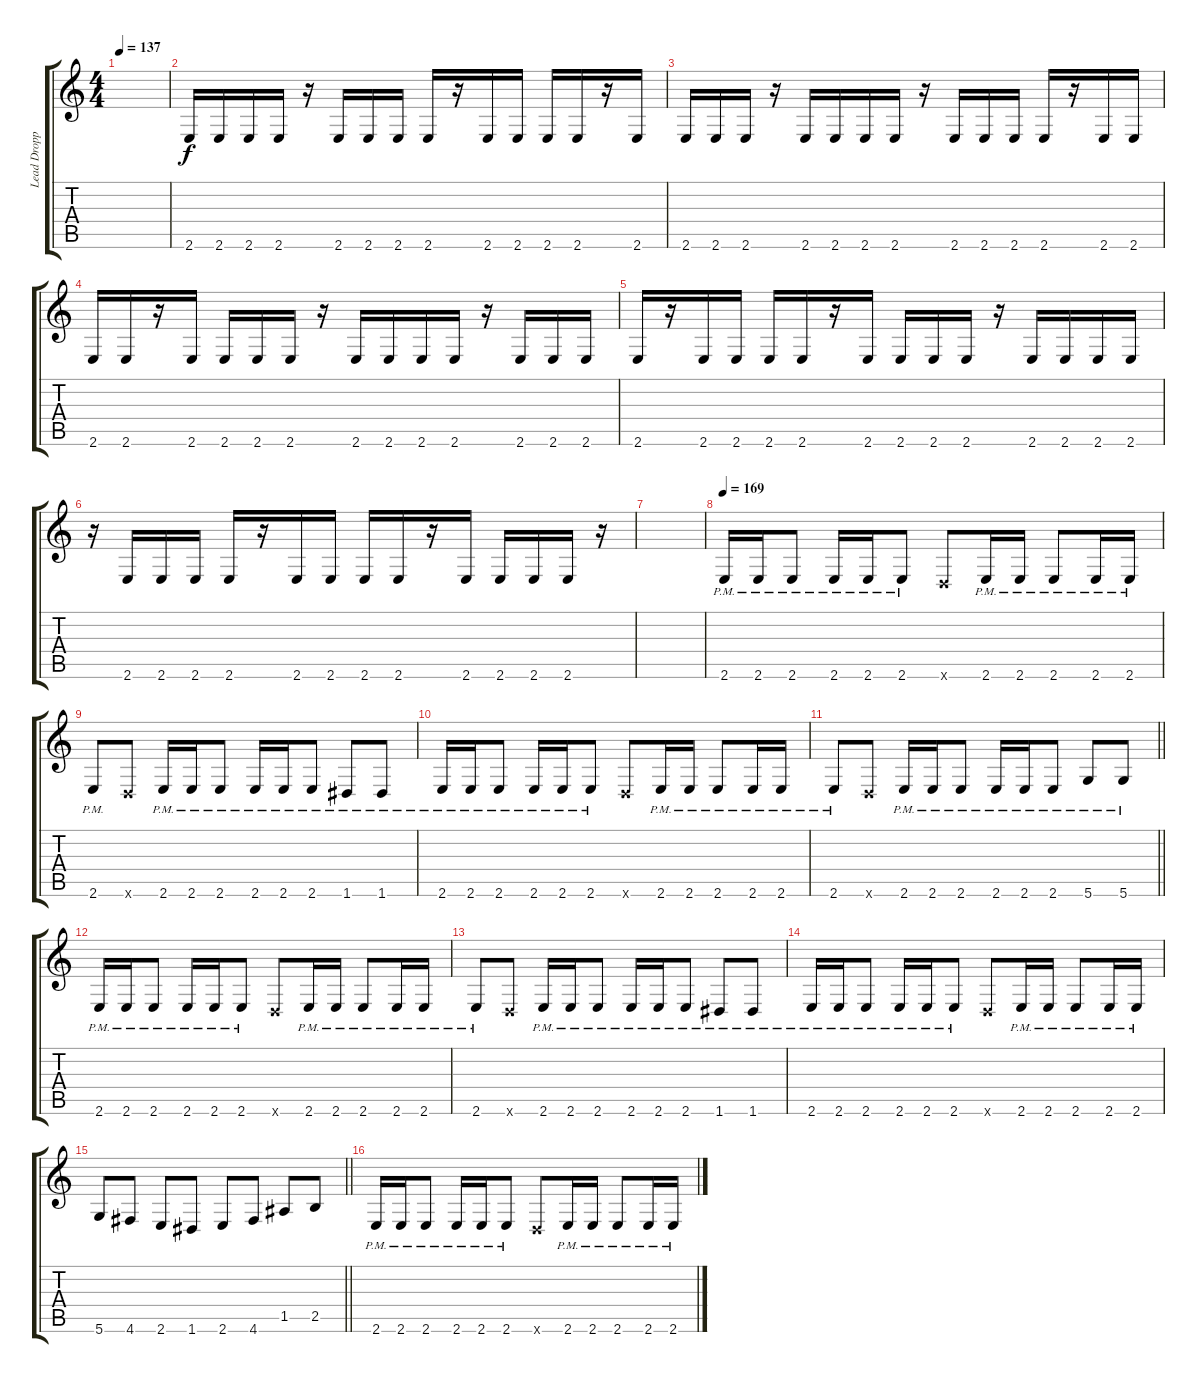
\track ("Lead Dropped D " "Lead Dropp") {instrument distortionguitar}
\staff {score tabs}
\tuning (E4 B3 G3 D3 A2 D2) {hide}
\ts (4 4)
\tempo 137
\clef g2
\ks c
|
2.6.16 2.6.16 2.6.16 2.6.16 r.16 2.6.16 2.6.16 2.6.16 2.6.16 r.16 2.6.16 2.6.16 2.6.16 2.6.16 r.16 2.6.16 |
2.6.16 2.6.16 2.6.16 r.16 2.6.16 2.6.16 2.6.16 2.6.16 r.16 2.6.16 2.6.16 2.6.16 2.6.16 r.16 2.6.16 2.6.16 |
2.6.16 2.6.16 r.16 2.6.16 2.6.16 2.6.16 2.6.16 r.16 2.6.16 2.6.16 2.6.16 2.6.16 r.16 2.6.16 2.6.16 2.6.16 |
2.6.16 r.16 2.6.16 2.6.16 2.6.16 2.6.16 r.16 2.6.16 2.6.16 2.6.16 2.6.16 r.16 2.6.16 2.6.16 2.6.16 2.6.16 |
r.16 2.6.16 2.6.16 2.6.16 2.6.16 r.16 2.6.16 2.6.16 2.6.16 2.6.16 r.16 2.6.16 2.6.16 2.6.16 2.6.16 r.16 |
|
\tempo 169
2.6{pm}.16 2.6{pm}.16 2.6{pm}.8 2.6{pm}.16 2.6{pm}.16 2.6{pm}.8 0.6{x}.8 2.6{pm}.16 2.6{pm}.16 2.6{pm}.8 2.6{pm}.16 2.6{pm}.16 |
2.6{pm}.8 0.6{x}.8 2.6{pm}.16 2.6{pm}.16 2.6{pm}.8 2.6{pm}.16 2.6{pm}.16 2.6{pm}.8 1.6{pm}.8 1.6{pm}.8 |
2.6{pm}.16 2.6{pm}.16 2.6{pm}.8 2.6{pm}.16 2.6{pm}.16 2.6{pm}.8 0.6{x}.8 2.6{pm}.16 2.6{pm}.16 2.6{pm}.8 2.6{pm}.16 2.6{pm}.16 |
\barLineRight lightlight
2.6{pm}.8 0.6{x}.8 2.6{pm}.16 2.6{pm}.16 2.6{pm}.8 2.6{pm}.16 2.6{pm}.16 2.6{pm}.8 5.6{pm}.8 5.6{pm}.8 |
2.6{pm}.16 2.6{pm}.16 2.6{pm}.8 2.6{pm}.16 2.6{pm}.16 2.6{pm}.8 0.6{x}.8 2.6{pm}.16 2.6{pm}.16 2.6{pm}.8 2.6{pm}.16 2.6{pm}.16 |
2.6{pm}.8 0.6{x}.8 2.6{pm}.16 2.6{pm}.16 2.6{pm}.8 2.6{pm}.16 2.6{pm}.16 2.6{pm}.8 1.6{pm}.8 1.6{pm}.8 |
2.6{pm}.16 2.6{pm}.16 2.6{pm}.8 2.6{pm}.16 2.6{pm}.16 2.6{pm}.8 0.6{x}.8 2.6{pm}.16 2.6{pm}.16 2.6{pm}.8 2.6{pm}.16 2.6{pm}.16 |
\barLineRight lightlight
5.6.8 4.6.8 2.6.8 1.6.8 2.6.8 4.6.8 1.5.8 2.5.8 |
2.6{pm}.16 2.6{pm}.16 2.6{pm}.8 2.6{pm}.16 2.6{pm}.16 2.6{pm}.8 0.6{x}.8 2.6{pm}.16 2.6{pm}.16 2.6{pm}.8 2.6{pm}.16 2.6{pm}.16
